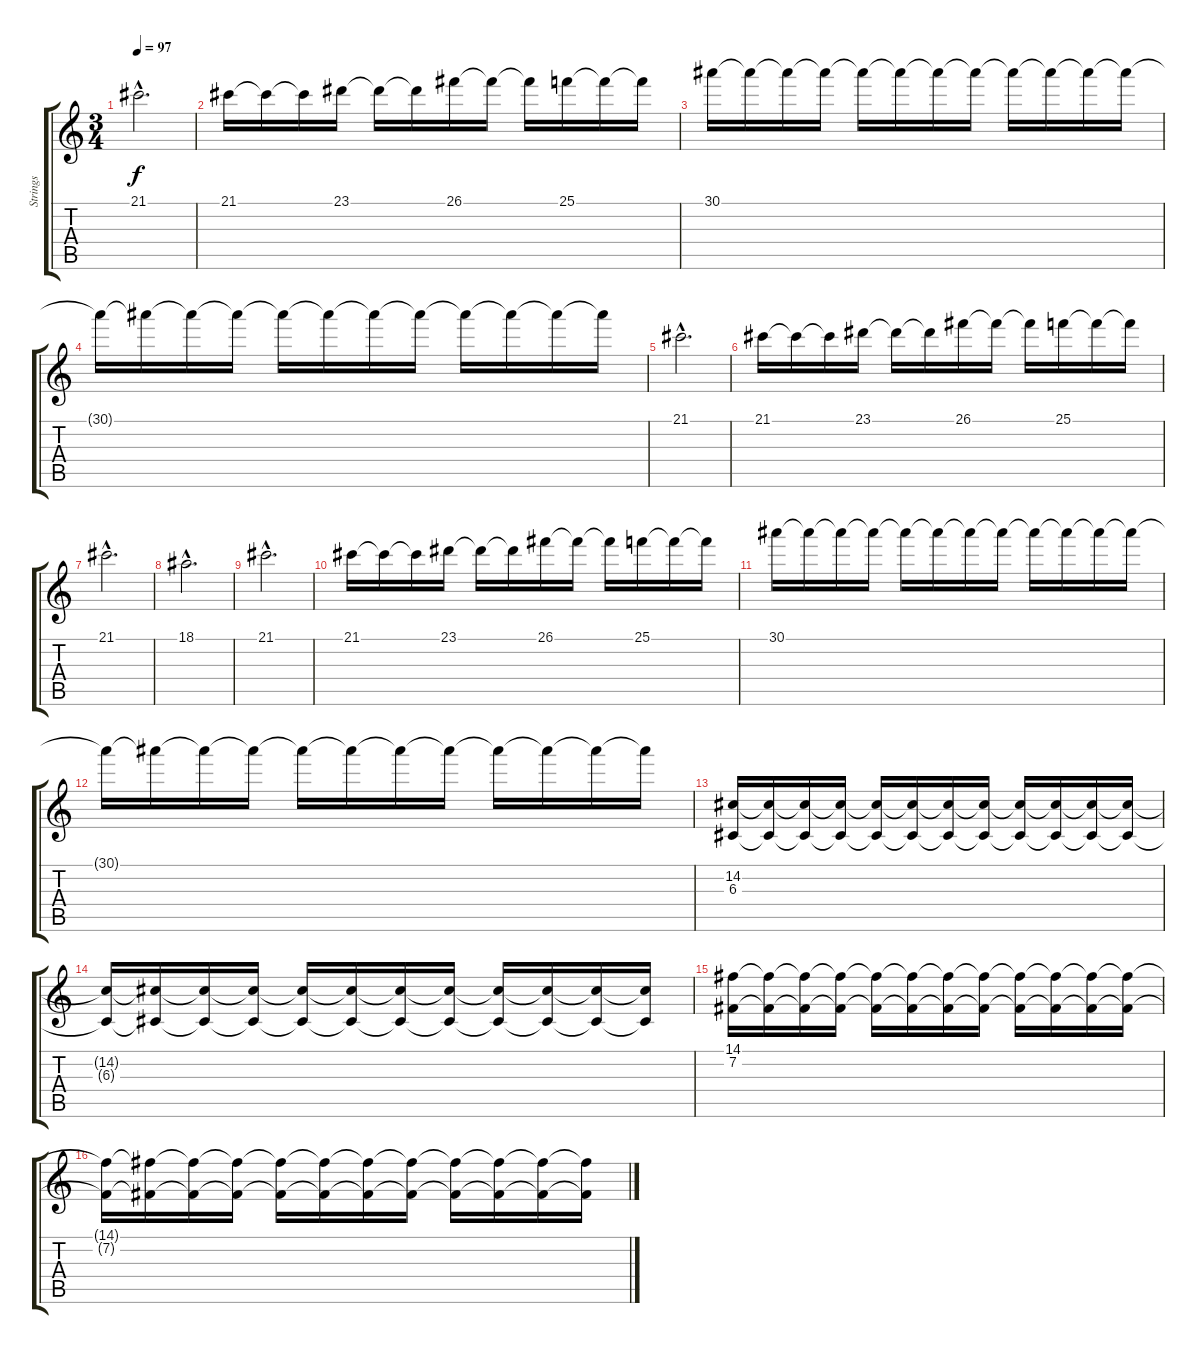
\track ("Strings" "Strings") {instrument stringensemble1}
\staff {score tabs}
\tuning (E4 B3 G3 D3 A2 E2) {hide}
\ts (3 4)
\tempo 97
\clef g2
\ks c
21.1{hac}.2{d dy f} |
21.1.16 21.1{t}.16 21.1{t}.16 23.1.16 23.1{t}.16 23.1{t}.16 26.1.16 26.1{t}.16 26.1{t}.16 25.1.16 25.1{t}.16 25.1{t}.16 |
30.1.16 30.1{t}.16 30.1{t}.16 30.1{t}.16 30.1{t}.16 30.1{t}.16 30.1{t}.16 30.1{t}.16 30.1{t}.16 30.1{t}.16 30.1{t}.16 30.1{t}.16 |
30.1{t}.16 30.1{t}.16 30.1{t}.16 30.1{t}.16 30.1{t}.16 30.1{t}.16 30.1{t}.16 30.1{t}.16 30.1{t}.16 30.1{t}.16 30.1{t}.16 30.1{t}.16 |
21.1{hac}.2{d} |
21.1.16 21.1{t}.16 21.1{t}.16 23.1.16 23.1{t}.16 23.1{t}.16 26.1.16 26.1{t}.16 26.1{t}.16 25.1.16 25.1{t}.16 25.1{t}.16 |
21.1{hac}.2{d} |
18.1{hac}.2{d} |
21.1{hac}.2{d} |
21.1.16 21.1{t}.16 21.1{t}.16 23.1.16 23.1{t}.16 23.1{t}.16 26.1.16 26.1{t}.16 26.1{t}.16 25.1.16 25.1{t}.16 25.1{t}.16 |
30.1.16 30.1{t}.16 30.1{t}.16 30.1{t}.16 30.1{t}.16 30.1{t}.16 30.1{t}.16 30.1{t}.16 30.1{t}.16 30.1{t}.16 30.1{t}.16 30.1{t}.16 |
30.1{t}.16 30.1{t}.16 30.1{t}.16 30.1{t}.16 30.1{t}.16 30.1{t}.16 30.1{t}.16 30.1{t}.16 30.1{t}.16 30.1{t}.16 30.1{t}.16 30.1{t}.16 |
(14.2 6.3).16 (14.2{t} 6.3{t}).16 (14.2{t} 6.3{t}).16 (14.2{t} 6.3{t}).16 (14.2{t} 6.3{t}).16 (14.2{t} 6.3{t}).16 (14.2{t} 6.3{t}).16 (14.2{t} 6.3{t}).16 (14.2{t} 6.3{t}).16 (14.2{t} 6.3{t}).16 (14.2{t} 6.3{t}).16 (14.2{t} 6.3{t}).16 |
(14.2{t} 6.3{t}).16 (14.2{t} 6.3{t}).16 (14.2{t} 6.3{t}).16 (14.2{t} 6.3{t}).16 (14.2{t} 6.3{t}).16 (14.2{t} 6.3{t}).16 (14.2{t} 6.3{t}).16 (14.2{t} 6.3{t}).16 (14.2{t} 6.3{t}).16 (14.2{t} 6.3{t}).16 (14.2{t} 6.3{t}).16 (14.2{t} 6.3{t}).16 |
(14.1 7.2).16 (14.1{t} 7.2{t}).16 (14.1{t} 7.2{t}).16 (14.1{t} 7.2{t}).16 (14.1{t} 7.2{t}).16 (14.1{t} 7.2{t}).16 (14.1{t} 7.2{t}).16 (14.1{t} 7.2{t}).16 (14.1{t} 7.2{t}).16 (14.1{t} 7.2{t}).16 (14.1{t} 7.2{t}).16 (14.1{t} 7.2{t}).16 |
(14.1{t} 7.2{t}).16 (14.1{t} 7.2{t}).16 (14.1{t} 7.2{t}).16 (14.1{t} 7.2{t}).16 (14.1{t} 7.2{t}).16 (14.1{t} 7.2{t}).16 (14.1{t} 7.2{t}).16 (14.1{t} 7.2{t}).16 (14.1{t} 7.2{t}).16 (14.1{t} 7.2{t}).16 (14.1{t} 7.2{t}).16 (14.1{t} 7.2{t}).16
